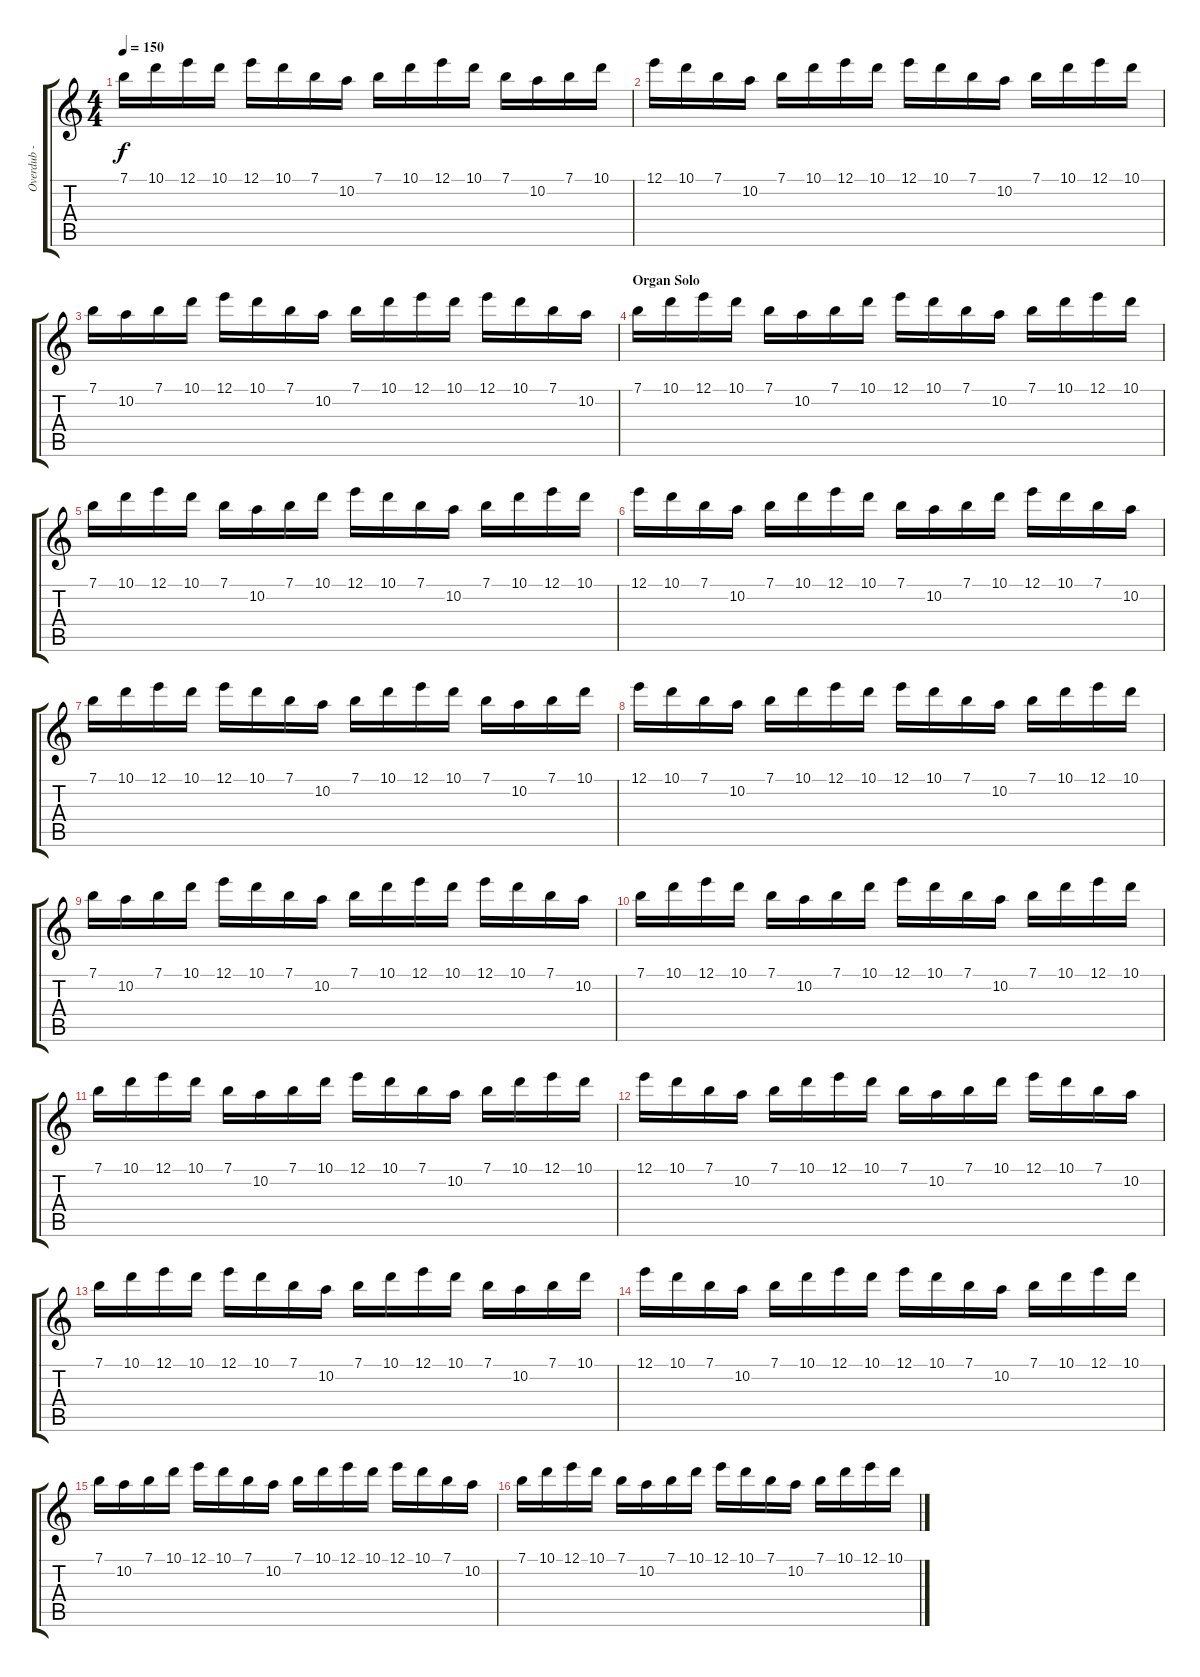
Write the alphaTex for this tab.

\track ("Overdub - Echo - Effects" "Overdub - ") {instrument distortionguitar}
\staff {score tabs}
\tuning (E4 B3 G3 D3 A2 E2) {hide}
\ts (4 4)
\tempo 150
\clef g2
\ks c
7.1.16{dy f instrument pad6metallic} 10.1.16 12.1.16 10.1.16 12.1.16 10.1.16 7.1.16 10.2.16 7.1.16 10.1.16 12.1.16 10.1.16 7.1.16 10.2.16 7.1.16 10.1.16 |
12.1.16{instrument pad6metallic} 10.1.16 7.1.16 10.2.16 7.1.16 10.1.16 12.1.16 10.1.16 12.1.16 10.1.16 7.1.16 10.2.16 7.1.16 10.1.16 12.1.16 10.1.16 |
7.1.16{instrument pad6metallic} 10.2.16 7.1.16 10.1.16 12.1.16 10.1.16 7.1.16 10.2.16 7.1.16 10.1.16 12.1.16 10.1.16 12.1.16 10.1.16 7.1.16 10.2.16 |
\section ("" "Organ Solo")
7.1.16{instrument pad6metallic} 10.1.16 12.1.16 10.1.16 7.1.16 10.2.16 7.1.16 10.1.16 12.1.16 10.1.16 7.1.16 10.2.16 7.1.16 10.1.16 12.1.16 10.1.16 |
7.1.16{volume 13 instrument pad6metallic} 10.1.16 12.1.16 10.1.16 7.1.16 10.2.16 7.1.16 10.1.16 12.1.16 10.1.16 7.1.16 10.2.16 7.1.16 10.1.16 12.1.16 10.1.16 |
12.1.16{instrument pad6metallic} 10.1.16 7.1.16 10.2.16 7.1.16 10.1.16 12.1.16 10.1.16 7.1.16 10.2.16 7.1.16 10.1.16 12.1.16 10.1.16 7.1.16 10.2.16 |
7.1.16{instrument pad6metallic} 10.1.16 12.1.16 10.1.16 12.1.16 10.1.16 7.1.16 10.2.16 7.1.16 10.1.16 12.1.16 10.1.16 7.1.16 10.2.16 7.1.16 10.1.16 |
12.1.16{instrument pad6metallic} 10.1.16 7.1.16 10.2.16 7.1.16 10.1.16 12.1.16 10.1.16 12.1.16 10.1.16 7.1.16 10.2.16 7.1.16 10.1.16 12.1.16 10.1.16 |
7.1.16{instrument pad6metallic} 10.2.16 7.1.16 10.1.16 12.1.16 10.1.16 7.1.16 10.2.16 7.1.16 10.1.16 12.1.16 10.1.16 12.1.16 10.1.16 7.1.16 10.2.16 |
7.1.16{instrument pad6metallic} 10.1.16 12.1.16 10.1.16 7.1.16 10.2.16 7.1.16 10.1.16 12.1.16 10.1.16 7.1.16 10.2.16 7.1.16 10.1.16 12.1.16 10.1.16 |
7.1.16{volume 13 instrument pad6metallic} 10.1.16 12.1.16 10.1.16 7.1.16 10.2.16 7.1.16 10.1.16 12.1.16 10.1.16 7.1.16 10.2.16 7.1.16 10.1.16 12.1.16 10.1.16 |
12.1.16{instrument pad6metallic} 10.1.16 7.1.16 10.2.16 7.1.16 10.1.16 12.1.16 10.1.16 7.1.16 10.2.16 7.1.16 10.1.16 12.1.16 10.1.16 7.1.16 10.2.16 |
7.1.16{instrument pad6metallic} 10.1.16 12.1.16 10.1.16 12.1.16 10.1.16 7.1.16 10.2.16 7.1.16 10.1.16 12.1.16 10.1.16 7.1.16 10.2.16 7.1.16 10.1.16 |
12.1.16{instrument pad6metallic} 10.1.16 7.1.16 10.2.16 7.1.16 10.1.16 12.1.16 10.1.16 12.1.16 10.1.16 7.1.16 10.2.16 7.1.16 10.1.16 12.1.16 10.1.16 |
7.1.16{instrument pad6metallic} 10.2.16 7.1.16 10.1.16 12.1.16 10.1.16 7.1.16 10.2.16 7.1.16 10.1.16 12.1.16 10.1.16 12.1.16 10.1.16 7.1.16 10.2.16 |
7.1.16{instrument pad6metallic} 10.1.16 12.1.16 10.1.16 7.1.16 10.2.16 7.1.16 10.1.16 12.1.16 10.1.16 7.1.16 10.2.16 7.1.16 10.1.16 12.1.16 10.1.16
